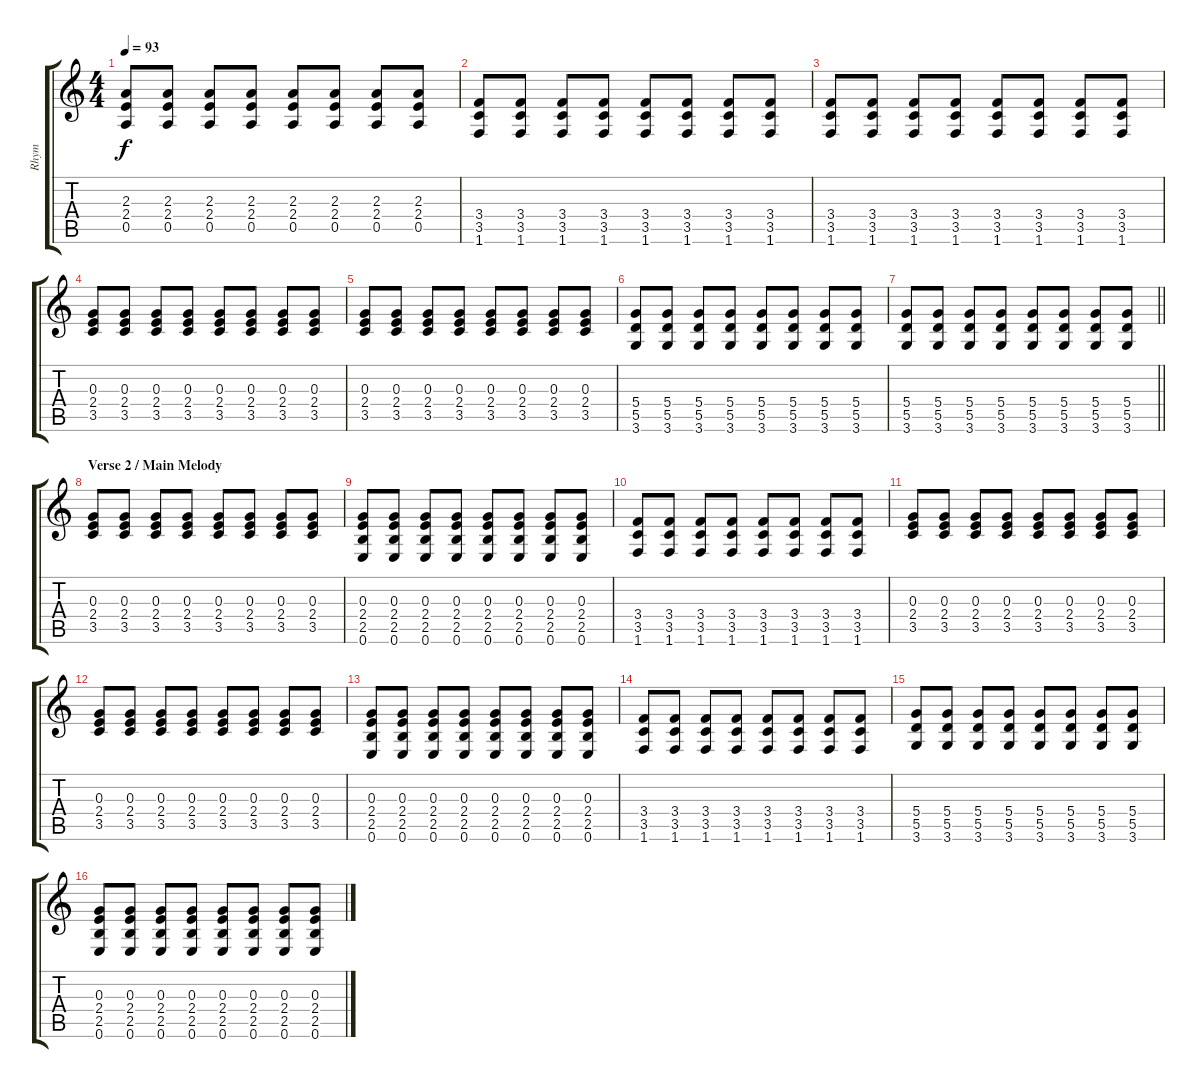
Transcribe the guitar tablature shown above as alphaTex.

\track ("Rhym" "Rhym") {instrument electricguitarjazz}
\staff {score tabs}
\tuning (E4 B3 G3 D3 A2 E2) {hide}
\ts (4 4)
\tempo 93
\clef g2
\ks c
(2.3 2.4 0.5).8{dy f} (2.3 2.4 0.5).8 (2.3 2.4 0.5).8 (2.3 2.4 0.5).8 (2.3 2.4 0.5).8 (2.3 2.4 0.5).8 (2.3 2.4 0.5).8 (2.3 2.4 0.5).8 |
(3.4 3.5 1.6).8 (3.4 3.5 1.6).8 (3.4 3.5 1.6).8 (3.4 3.5 1.6).8 (3.4 3.5 1.6).8 (3.4 3.5 1.6).8 (3.4 3.5 1.6).8 (3.4 3.5 1.6).8 |
(3.4 3.5 1.6).8 (3.4 3.5 1.6).8 (3.4 3.5 1.6).8 (3.4 3.5 1.6).8 (3.4 3.5 1.6).8 (3.4 3.5 1.6).8 (3.4 3.5 1.6).8 (3.4 3.5 1.6).8 |
(0.3 2.4 3.5).8 (0.3 2.4 3.5).8 (0.3 2.4 3.5).8 (0.3 2.4 3.5).8 (0.3 2.4 3.5).8 (0.3 2.4 3.5).8 (0.3 2.4 3.5).8 (0.3 2.4 3.5).8 |
(0.3 2.4 3.5).8 (0.3 2.4 3.5).8 (0.3 2.4 3.5).8 (0.3 2.4 3.5).8 (0.3 2.4 3.5).8 (0.3 2.4 3.5).8 (0.3 2.4 3.5).8 (0.3 2.4 3.5).8 |
(5.4 5.5 3.6).8 (5.4 5.5 3.6).8 (5.4 5.5 3.6).8 (5.4 5.5 3.6).8 (5.4 5.5 3.6).8 (5.4 5.5 3.6).8 (5.4 5.5 3.6).8 (5.4 5.5 3.6).8 |
\barLineRight lightlight
(5.4 5.5 3.6).8 (5.4 5.5 3.6).8 (5.4 5.5 3.6).8 (5.4 5.5 3.6).8 (5.4 5.5 3.6).8 (5.4 5.5 3.6).8 (5.4 5.5 3.6).8 (5.4 5.5 3.6).8 |
\section ("" "Verse 2 / Main Melody")
(0.3 2.4 3.5).8 (0.3 2.4 3.5).8 (0.3 2.4 3.5).8 (0.3 2.4 3.5).8 (0.3 2.4 3.5).8 (0.3 2.4 3.5).8 (0.3 2.4 3.5).8 (0.3 2.4 3.5).8 |
(0.3 2.4 2.5 0.6).8 (0.3 2.4 2.5 0.6).8 (0.3 2.4 2.5 0.6).8 (0.3 2.4 2.5 0.6).8 (0.3 2.4 2.5 0.6).8 (0.3 2.4 2.5 0.6).8 (0.3 2.4 2.5 0.6).8 (0.3 2.4 2.5 0.6).8 |
(3.4 3.5 1.6).8 (3.4 3.5 1.6).8 (3.4 3.5 1.6).8 (3.4 3.5 1.6).8 (3.4 3.5 1.6).8 (3.4 3.5 1.6).8 (3.4 3.5 1.6).8 (3.4 3.5 1.6).8 |
(0.3 2.4 3.5).8 (0.3 2.4 3.5).8 (0.3 2.4 3.5).8 (0.3 2.4 3.5).8 (0.3 2.4 3.5).8 (0.3 2.4 3.5).8 (0.3 2.4 3.5).8 (0.3 2.4 3.5).8 |
(0.3 2.4 3.5).8 (0.3 2.4 3.5).8 (0.3 2.4 3.5).8 (0.3 2.4 3.5).8 (0.3 2.4 3.5).8 (0.3 2.4 3.5).8 (0.3 2.4 3.5).8 (0.3 2.4 3.5).8 |
(0.3 2.4 2.5 0.6).8 (0.3 2.4 2.5 0.6).8 (0.3 2.4 2.5 0.6).8 (0.3 2.4 2.5 0.6).8 (0.3 2.4 2.5 0.6).8 (0.3 2.4 2.5 0.6).8 (0.3 2.4 2.5 0.6).8 (0.3 2.4 2.5 0.6).8 |
(3.4 3.5 1.6).8 (3.4 3.5 1.6).8 (3.4 3.5 1.6).8 (3.4 3.5 1.6).8 (3.4 3.5 1.6).8 (3.4 3.5 1.6).8 (3.4 3.5 1.6).8 (3.4 3.5 1.6).8 |
(5.4 5.5 3.6).8 (5.4 5.5 3.6).8 (5.4 5.5 3.6).8 (5.4 5.5 3.6).8 (5.4 5.5 3.6).8 (5.4 5.5 3.6).8 (5.4 5.5 3.6).8 (5.4 5.5 3.6).8 |
(0.3 2.4 2.5 0.6).8 (0.3 2.4 2.5 0.6).8 (0.3 2.4 2.5 0.6).8 (0.3 2.4 2.5 0.6).8 (0.3 2.4 2.5 0.6).8 (0.3 2.4 2.5 0.6).8 (0.3 2.4 2.5 0.6).8 (0.3 2.4 2.5 0.6).8
